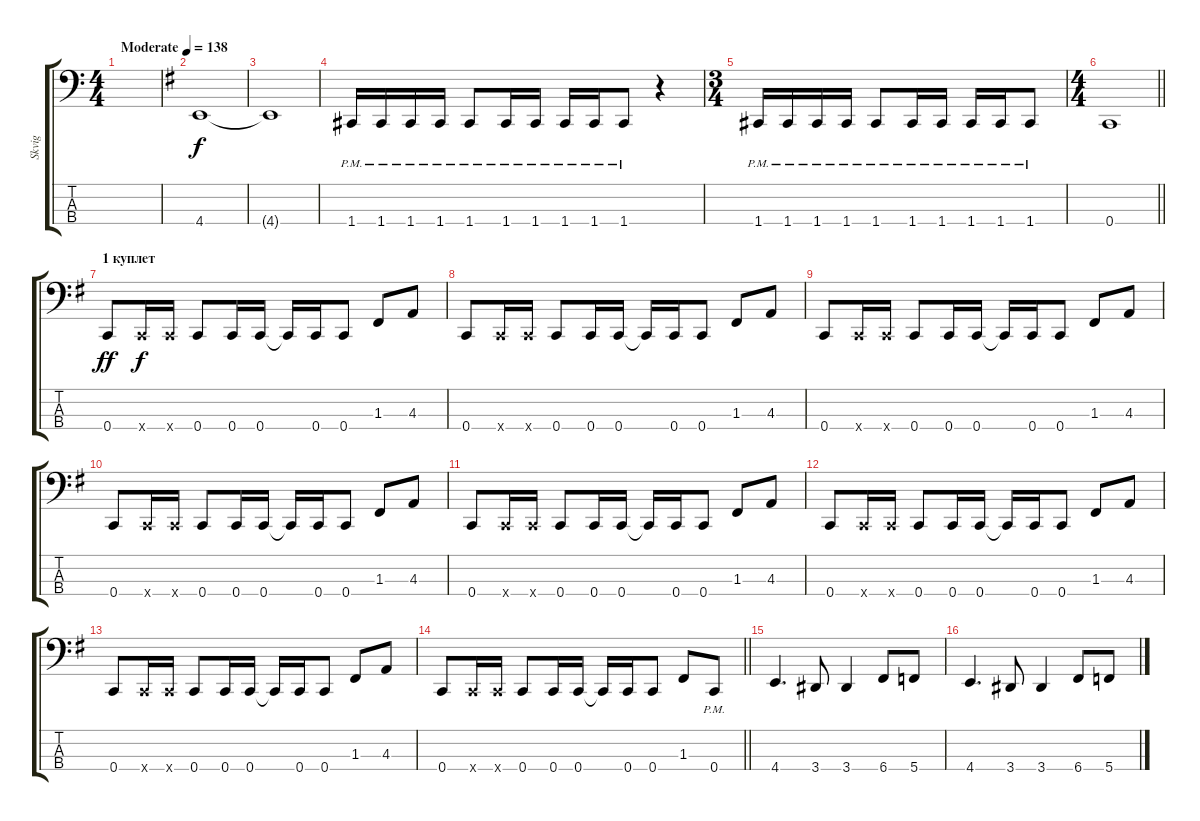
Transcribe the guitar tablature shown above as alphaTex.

\track ("Skvig" "Skvig") {instrument slapbass1}
\staff {score tabs}
\tuning (Eb2 Bb1 F1 C1) {hide}
\ts (4 4)
\tempo (138 "Moderate")
\clef f4
\ks c
|
\ks eminor
4.4.1 |
4.4{t}.1 |
1.4{pm}.16 1.4{pm}.16 1.4{pm}.16 1.4{pm}.16 1.4{pm}.8 1.4{pm}.16 1.4{pm}.16 1.4{pm}.16 1.4{pm}.16 1.4{pm}.8 r.4 |
\ts (3 4)
1.4{pm}.16 1.4{pm}.16 1.4{pm}.16 1.4{pm}.16 1.4{pm}.8 1.4{pm}.16 1.4{pm}.16 1.4{pm}.16 1.4{pm}.16 1.4{pm}.8 |
\ts (4 4)
\barLineRight lightlight
0.4.1 |
\section ("" "1 куплет")
0.4.8{dy ff} 0.4{x}.16{dy f} 0.4{x}.16 0.4.8 0.4.16 0.4.16 0.4{t}.16 0.4.16 0.4.8 1.3.8 4.3.8 |
0.4.8 0.4{x}.16 0.4{x}.16 0.4.8 0.4.16 0.4.16 0.4{t}.16 0.4.16 0.4.8 1.3.8 4.3.8 |
0.4.8 0.4{x}.16 0.4{x}.16 0.4.8 0.4.16 0.4.16 0.4{t}.16 0.4.16 0.4.8 1.3.8 4.3.8 |
0.4.8 0.4{x}.16 0.4{x}.16 0.4.8 0.4.16 0.4.16 0.4{t}.16 0.4.16 0.4.8 1.3.8 4.3.8 |
0.4.8 0.4{x}.16 0.4{x}.16 0.4.8 0.4.16 0.4.16 0.4{t}.16 0.4.16 0.4.8 1.3.8 4.3.8 |
0.4.8 0.4{x}.16 0.4{x}.16 0.4.8 0.4.16 0.4.16 0.4{t}.16 0.4.16 0.4.8 1.3.8 4.3.8 |
0.4.8 0.4{x}.16 0.4{x}.16 0.4.8 0.4.16 0.4.16 0.4{t}.16 0.4.16 0.4.8 1.3.8 4.3.8 |
\barLineRight lightlight
0.4.8 0.4{x}.16 0.4{x}.16 0.4.8 0.4.16 0.4.16 0.4{t}.16 0.4.16 0.4.8 1.3.8 0.4{pm}.8 |
4.4.4{d} 3.4.8 3.4.4 6.4.8 5.4.8 |
4.4.4{d} 3.4.8 3.4.4 6.4.8 5.4.8
